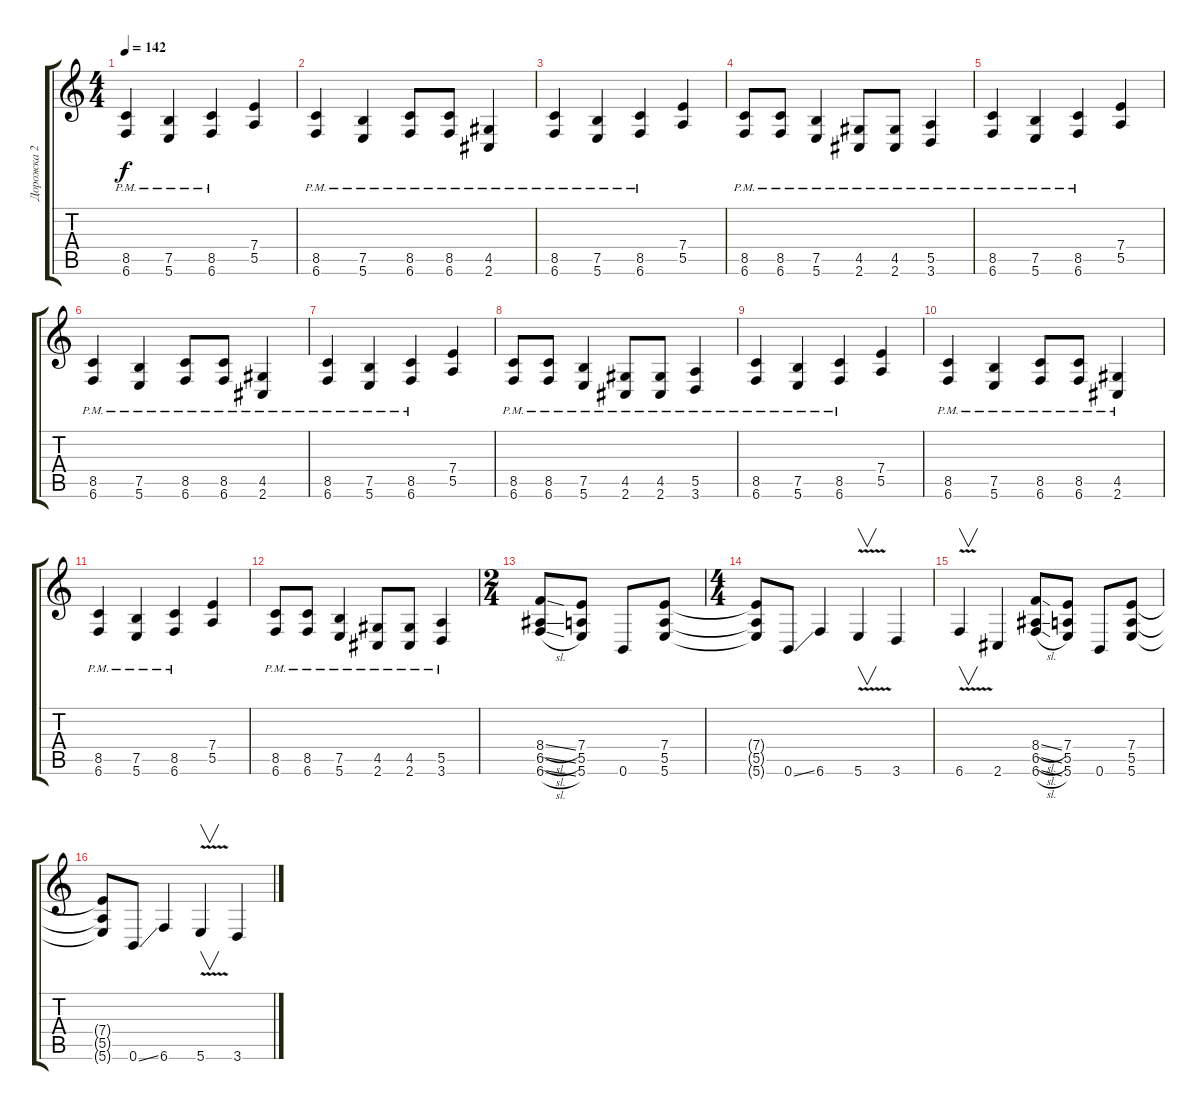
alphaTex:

\track ("Дорожка 2" "Дорожка 2") {instrument distortionguitar}
\staff {score tabs}
\tuning (B3 Gb3 D3 A2 E2 B1) {hide}
\ts (4 4)
\tempo 142
\clef g2
\ks c
(8.5{pm} 6.6).4{dy f} (7.5{pm} 5.6).4 (8.5{pm} 6.6).4 (7.4 5.5).4 |
(8.5{pm} 6.6).4 (7.5{pm} 5.6).4 (8.5{pm} 6.6).8 (8.5{pm} 6.6).8 (4.5{pm} 2.6).4 |
(8.5{pm} 6.6).4 (7.5{pm} 5.6).4 (8.5{pm} 6.6).4 (7.4 5.5).4 |
(8.5{pm} 6.6).8 (8.5{pm} 6.6).8 (7.5{pm} 5.6).4 (4.5{pm} 2.6).8 (4.5{pm} 2.6).8 (5.5{pm} 3.6).4 |
(8.5{pm} 6.6).4 (7.5{pm} 5.6).4 (8.5{pm} 6.6).4 (7.4 5.5).4 |
(8.5{pm} 6.6).4 (7.5{pm} 5.6).4 (8.5{pm} 6.6).8 (8.5{pm} 6.6).8 (4.5{pm} 2.6).4 |
(8.5{pm} 6.6).4 (7.5{pm} 5.6).4 (8.5{pm} 6.6).4 (7.4 5.5).4 |
(8.5{pm} 6.6).8 (8.5{pm} 6.6).8 (7.5{pm} 5.6).4 (4.5{pm} 2.6).8 (4.5{pm} 2.6).8 (5.5{pm} 3.6).4 |
(8.5{pm} 6.6).4 (7.5{pm} 5.6).4 (8.5{pm} 6.6).4 (7.4 5.5).4 |
(8.5{pm} 6.6).4 (7.5{pm} 5.6).4 (8.5{pm} 6.6).8 (8.5{pm} 6.6).8 (4.5{pm} 2.6).4 |
(8.5{pm} 6.6).4 (7.5{pm} 5.6).4 (8.5{pm} 6.6).4 (7.4 5.5).4 |
(8.5{pm} 6.6).8 (8.5{pm} 6.6).8 (7.5{pm} 5.6).4 (4.5{pm} 2.6).8 (4.5{pm} 2.6).8 (5.5{pm} 3.6).4 |
\ts (2 4)
(8.4{sl} 6.5{sl} 6.6{sl}).8 (7.4 5.5 5.6).8 0.6.8 (7.4 5.5 5.6).8 |
\ts (4 4)
(7.4{t} 5.5{t} 5.6{t}).8 0.6{ss}.8 6.6.4 5.6{v}.4{v} 3.6.4 |
6.6{v}.4{v} 2.6.4 (8.4{sl} 6.5{sl} 6.6{sl}).8 (7.4 5.5 5.6).8 0.6.8 (7.4 5.5 5.6).8 |
(7.4{t} 5.5{t} 5.6{t}).8 0.6{ss}.8 6.6.4 5.6{v}.4{v} 3.6.4
